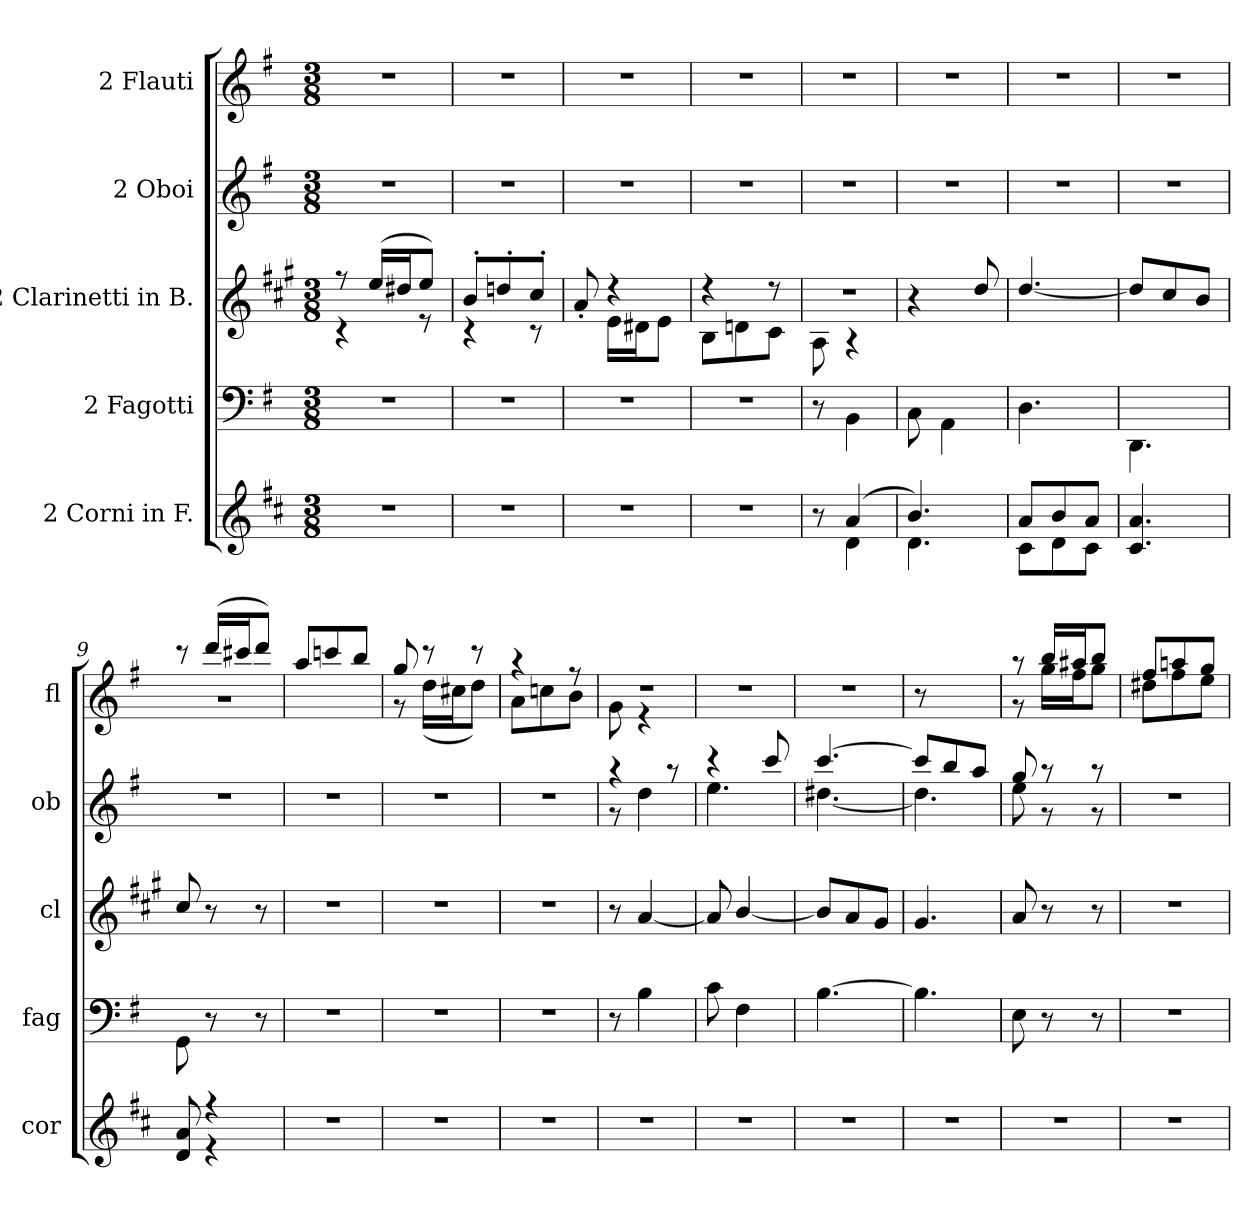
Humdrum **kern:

**kern	**kern	**kern	**kern	**kern
*part5	*part4	*part3	*part2	*part1
*staff5	*staff4	*staff3	*staff2	*staff1
*I"2 Corni in F.	*I"2 Fagotti	*I"2 Clarinetti in B.	*I"2 Oboi	*I"2 Flauti
*I'cor	*I'fag	*I'cl	*I'ob	*I'fl
*clefG2	*clefF4	*clefG2	*clefG2	*clefG2
*ITrd4c7	*	*ITrd1c2	*	*
*k[f#]	*k[f#]	*k[f#]	*k[f#]	*k[f#]
*e:	*e:	*e:	*e:	*e:
*M3/8	*M3/8	*M3/8	*M3/8	*M3/8
=1	=1	=1	=1	=1
*	*	*^	*	*
4.r	4.r	8r	4rc	4.r	4.r
.	.	(16dd/LL	.	.	.
.	.	16cc#X/J	.	.	.
.	.	8dd/J)	8re	.	.
=2	=2	=2	=2	=2	=2
4.r	4.r	8a'/L	4r	4.r	4.r
.	.	8ccn'/	.	.	.
.	.	8b'/J	8r	.	.
=3	=3	=3	=3	=3	=3
4.r	4.r	8g'>/	8ryy	4.r	4.r
.	.	4r	16d\LL	.	.
.	.	.	16c#X\J	.	.
.	.	.	8d\J	.	.
=4	=4	=4	=4	=4	=4
4.r	4.r	4r	8A\L	4.r	4.r
.	.	.	8cn\	.	.
.	.	8r	8B\J	.	.
=5	=5	=5	=5	=5	=5
*^	*	*	*	*	*
8r	8ryy	8r	4.r	8G\	4.r	4.r
(4d/	4G\	4BB\	.	4r	.	.
*	*	*	*v	*v	*	*
=6	=6	=6	=6	=6	=6
4.e/)	4.G\	8C\	4r	4.r	4.r
.	.	4AA\	.	.	.
.	.	.	8cc/	.	.
=7	=7	=7	=7	=7	=7
8d/L	8F#\L	4.D\	[4.cc/	4.r	4.r
8e/	8G\	.	.	.	.
8d/J	8F#\J	.	.	.	.
*v	*v	*	*	*	*
=8	=8	=8	=8	=8
4.F#/ 4.d/	4.DD\	8cc/L]	4.r	4.r
.	.	8b/	.	.
.	.	8a/J	.	.
=9	=9	=9	=9	=9
*^	*	*	*	*^
8G/ 8d/	8ryy	8GG\	8b/	4.r	8r	4.r
4rff	4re	8r	8r	.	(<16ddd/LL	.
.	.	.	.	.	16ccc#X/J	.
.	.	8r	8r	.	8ddd/J)	.
*v	*v	*	*	*	*v	*v
=10	=10	=10	=10	=10
4.r	4.r	4.r	4.r	8aa/L
.	.	.	.	8cccn/
.	.	.	.	8bb/J
=11	=11	=11	=11	=11
*	*	*	*	*^
4.r	4.r	4.r	4.r	8gg/	8r
.	.	.	.	8rccc	(>16dd\LL
.	.	.	.	.	16cc#X\J
.	.	.	.	8rccc	8dd\J)
=12	=12	=12	=12	=12	=12
4.r	4.r	4.r	4.r	4r	8a\L
.	.	.	.	.	8ccn\
.	.	.	.	8r	8b\J
=13	=13	=13	=13	=13	=13
*	*	*	*^	*	*
4.r	8r	8r	4raa	8r	4.r	8g\
.	4B\	[4g/	.	4dd\	.	4r
.	.	.	8raa	.	.	.
*	*	*	*	*	*v	*v
=14	=14	=14	=14	=14	=14
4.r	8c\	8g/]	4r	4.ee\	4.r
.	4F#\	[4a/	.	.	.
.	.	.	8ccc/	.	.
=15	=15	=15	=15	=15	=15
4.r	[4.B\	8a/L]	[4.ccc/	[4.dd#X\	4.r
.	.	8g/	.	.	.
.	.	8f#/J	.	.	.
=16	=16	=16	=16	=16	=16
4.r	4.B\]	4.f#/	8ccc/L]	4.dd#\]	8r
.	.	.	8bb/	.	4ryy
.	.	.	8aa/J	.	.
=17	=17	=17	=17	=17	=17
*	*	*	*	*	*^
4.r	8E\	8g/	8gg/	8ee\	8raa	8r
.	8r	8r	8raa	8r	16bb/LL	16gg\LL
.	.	.	.	.	16aa#X/J	16ff#\J
.	8r	8r	8raa	8r	8bb/J	8gg\J
*	*	*	*v	*v	*	*
=18	=18	=18	=18	=18	=18
4.r	4.r	4.r	4.r	8ff#/L	8dd#X\L
.	.	.	.	8aan/	8ff#\
.	.	.	.	8gg/J	8ee\J
*	*	*	*	*v	*v
=	=	=	=	=
*-	*-	*-	*-	*-
